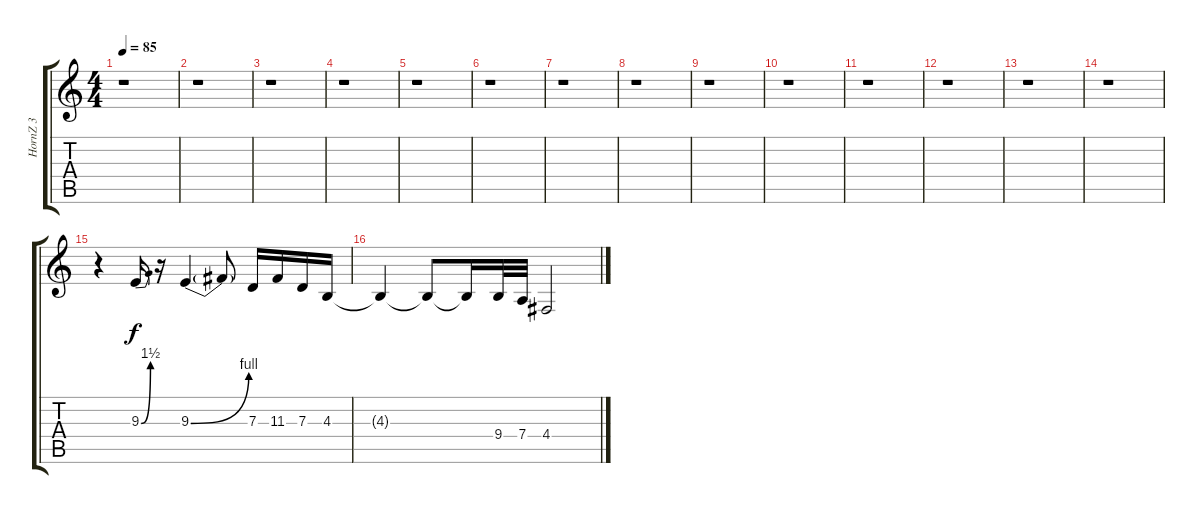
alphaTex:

\track ("HornZ 3" "HornZ 3") {instrument stringensemble1}
\staff {score tabs}
\tuning (E4 B3 G3 D3 A2 E2) {hide}
\ts (4 4)
\tempo 85
\clef g2
\ks c
r.1{dy f} |
r.1 |
r.1 |
r.1 |
r.1 |
r.1 |
r.1 |
r.1 |
r.1 |
r.1 |
r.1 |
r.1 |
r.1 |
r.1 |
r.4 9.3{be (bend 0 0 60 6)}.16 r.16 9.3{be (bend 0 0 60 4)}.4 9.3{t}.8 7.3.16 11.3.16 7.3.16 4.3.16 |
4.3{t}.4 4.3{t}.8 4.3{t}.16 9.4.32 7.4.32 4.4.2
